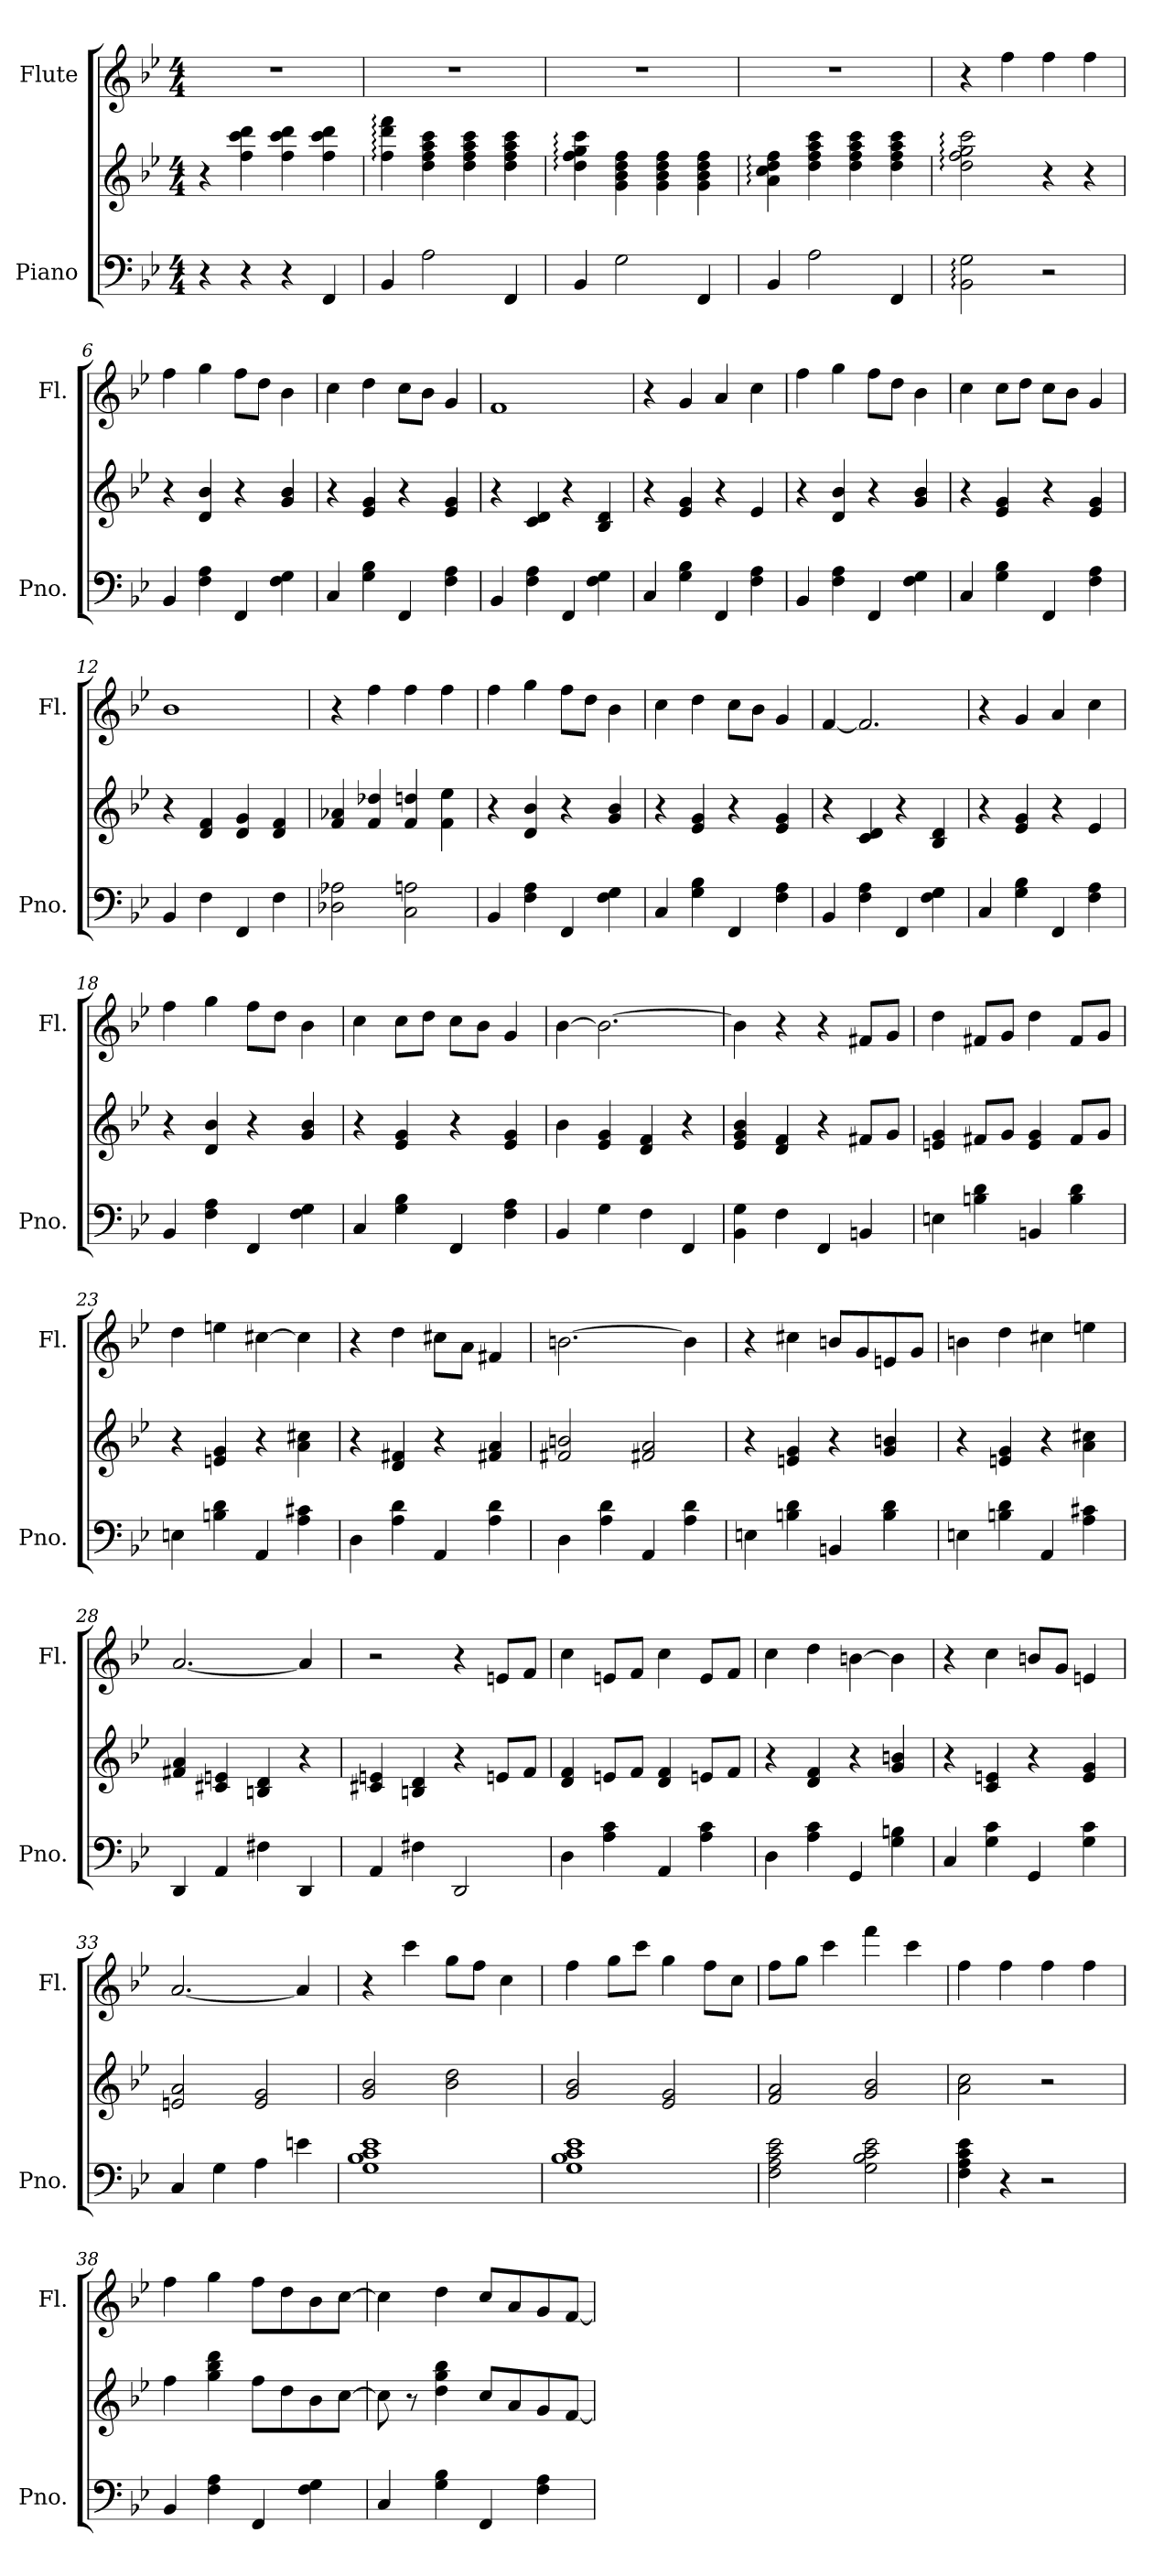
**kern	**kern	**kern
*part2	*part2	*part1
*staff3	*staff2	*staff1
*I"Piano	*	*I"Flute
*I'Pno.	*	*I'Fl.
*clefF4	*clefG2	*clefG2
*k[b-e-]	*k[b-e-]	*k[b-e-]
*M4/4	*M4/4	*M4/4
*MM176	*MM176	*MM176
=1	=1	=1
4r	4r	1r
4r	4ff\ 4ccc\ 4ddd\	.
4r	4ff\ 4ccc\ 4ddd\	.
4FF/	4ff\ 4ccc\ 4ddd\	.
=2	=2	=2
4BB-/	4ff\: 4ddd\: 4fff\:	1r
2A\	4dd\ 4ff\ 4aa\ 4ccc\	.
.	4dd\ 4ff\ 4aa\ 4ccc\	.
4FF/	4dd\ 4ff\ 4aa\ 4ccc\	.
=3	=3	=3
4BB-/	4dd\: 4ff\: 4gg\: 4ccc\:	1r
2G\	4g\ 4b-\ 4dd\ 4ff\	.
.	4g\ 4b-\ 4dd\ 4ff\	.
4FF/	4g\ 4b-\ 4dd\ 4ff\	.
=4	=4	=4
4BB-/	4a\: 4cc\: 4dd\: 4ff\:	1r
2A\	4dd\ 4ff\ 4aa\ 4ccc\	.
.	4dd\ 4ff\ 4aa\ 4ccc\	.
4FF/	4dd\ 4ff\ 4aa\ 4ccc\	.
=5	=5	=5
2BB-\: 2G\:	2dd\: 2ff\: 2gg\: 2ccc\:	4r
.	.	4ff\
2r	4r	4ff\
.	4r	4ff\
=6	=6	=6
4BB-/	4r	4ff\
4F\ 4A\	4d/ 4b-/	4gg\
4FF/	4r	8ff\L
.	.	8dd\J
4F\ 4G\	4g/ 4b-/	4b-\
!!LO:LB:g=z
=7	=7	=7
4C/	4r	4cc\
4G\ 4B-\	4e-/ 4g/	4dd\
4FF/	4r	8cc\L
.	.	8b-\J
4F\ 4A\	4e-/ 4g/	4g/
=8	=8	=8
4BB-/	4r	1f
4F\ 4A\	4c/ 4d/	.
4FF/	4r	.
4F\ 4G\	4B-/ 4d/	.
=9	=9	=9
4C/	4r	4r
4G\ 4B-\	4e-/ 4g/	4g/
4FF/	4r	4a/
4F\ 4A\	4e-/	4cc\
=10	=10	=10
4BB-/	4r	4ff\
4F\ 4A\	4d/ 4b-/	4gg\
4FF/	4r	8ff\L
.	.	8dd\J
4F\ 4G\	4g/ 4b-/	4b-\
=11	=11	=11
4C/	4r	4cc\
4G\ 4B-\	4e-/ 4g/	8cc\L
.	.	8dd\J
4FF/	4r	8cc\L
.	.	8b-\J
4F\ 4A\	4e-/ 4g/	4g/
=12	=12	=12
4BB-/	4r	1b-
4F\	4d/ 4f/	.
4FF/	4d/ 4g/	.
4F\	4d/ 4f/	.
=13	=13	=13
2D-X\ 2A-X\	4f/ 4a-X/	4r
.	4f/ 4dd-X/	4ff\
2C\ 2An\	4f/ 4ddn/	4ff\
.	4f\ 4ee-\	4ff\
!!LO:LB:g=z
=14	=14	=14
4BB-/	4r	4ff\
4F\ 4A\	4d/ 4b-/	4gg\
4FF/	4r	8ff\L
.	.	8dd\J
4F\ 4G\	4g/ 4b-/	4b-\
=15	=15	=15
4C/	4r	4cc\
4G\ 4B-\	4e-/ 4g/	4dd\
4FF/	4r	8cc\L
.	.	8b-\J
4F\ 4A\	4e-/ 4g/	4g/
=16	=16	=16
4BB-/	4r	[4f/
4F\ 4A\	4c/ 4d/	2.f/]
4FF/	4r	.
4F\ 4G\	4B-/ 4d/	.
=17	=17	=17
4C/	4r	4r
4G\ 4B-\	4e-/ 4g/	4g/
4FF/	4r	4a/
4F\ 4A\	4e-/	4cc\
=18	=18	=18
4BB-/	4r	4ff\
4F\ 4A\	4d/ 4b-/	4gg\
4FF/	4r	8ff\L
.	.	8dd\J
4F\ 4G\	4g/ 4b-/	4b-\
=19	=19	=19
4C/	4r	4cc\
4G\ 4B-\	4e-/ 4g/	8cc\L
.	.	8dd\J
4FF/	4r	8cc\L
.	.	8b-\J
4F\ 4A\	4e-/ 4g/	4g/
=20	=20	=20
4BB-/	4b-\	[4b-\
4G\	4e-/ 4g/	2.b-\_
4F\	4d/ 4f/	.
4FF/	4r	.
!!LO:LB:g=z
=21	=21	=21
4BB-\ 4G\	4e-/ 4g/ 4b-/	4b-\]
4F\	4d/ 4f/	4r
4FF/	4r	4r
4BBn/	8f#X/L	8f#X/L
.	8g/J	8g/J
=22	=22	=22
4En\	4en/ 4g/	4dd\
4Bn\ 4d\	8f#X/L	8f#X/L
.	8g/J	8g/J
4BBn/	4e/ 4g/	4dd\
4B\ 4d\	8f#/L	8f#/L
.	8g/J	8g/J
=23	=23	=23
4En\	4r	4dd\
4Bn\ 4d\	4en/ 4g/	4een\
4AA/	4r	[4cc#X\
4A\ 4c#X\	4a\ 4cc#X\	4cc#\]
=24	=24	=24
4D\	4r	4r
4A\ 4d\	4d/ 4f#X/	4dd\
4AA/	4r	8cc#X\L
.	.	8a\J
4A\ 4d\	4f#X/ 4a/	4f#X/
=25	=25	=25
4D\	2f#X/ 2bn/	[2.bn\
4A\ 4d\	.	.
4AA/	2f#X/ 2a/	.
4A\ 4d\	.	4b\]
!!LO:PB:g=z
=26	=26	=26
4En\	4r	4r
4Bn\ 4d\	4en/ 4g/	4cc#X\
4BBn/	4r	8bn/L
.	.	8g/
4B\ 4d\	4g/ 4bn/	8en/
.	.	8g/J
=27	=27	=27
4En\	4r	4bn\
4Bn\ 4d\	4en/ 4g/	4dd\
4AA/	4r	4cc#X\
4A\ 4c#X\	4a\ 4cc#X\	4een\
=28	=28	=28
4DD/	4f#X/ 4a/	[2.a/
4AA/	4c#X/ 4en/	.
4F#X\	4Bn/ 4d/	.
4DD/	4r	4a/]
=29	=29	=29
4AA/	4c#X/ 4en/	2r
4F#X\	4Bn/ 4d/	.
2DD/	4r	4r
.	8en/L	8en/L
.	8f/J	8f/J
=30	=30	=30
4D\	4d/ 4f/	4cc\
4A\ 4c\	8en/L	8en/L
.	8f/J	8f/J
4AA/	4d/ 4f/	4cc\
4A\ 4c\	8en/L	8e/L
.	8f/J	8f/J
!!LO:LB:g=z
=31	=31	=31
4D\	4r	4cc\
4A\ 4c\	4d/ 4f/	4dd\
4GG/	4r	[4bn\
4G\ 4Bn\	4g/ 4bn/	4b\]
=32	=32	=32
4C/	4r	4r
4G\ 4c\	4c/ 4en/	4cc\
4GG/	4r	8bn/L
.	.	8g/J
4G\ 4c\	4e/ 4g/	4en/
=33	=33	=33
4C/	2en/ 2a/	[2.a/
4G\	.	.
4A\	2e/ 2g/	.
4en\	.	4a/]
=34	=34	=34
1G 1B- 1c 1e-	2g/ 2b-/	4r
.	.	4ccc\
.	2b-\ 2dd\	8gg\L
.	.	8ff\J
.	.	4cc\
=35	=35	=35
1G 1B- 1c 1e-	2g/ 2b-/	4ff\
.	.	8gg\L
.	.	8ccc\J
.	2e-/ 2g/	4gg\
.	.	8ff\L
.	.	8cc\J
=36	=36	=36
2F\ 2A\ 2c\ 2e-\	2f/ 2a/	8ff\L
.	.	8gg\J
.	.	4ccc\
2G\ 2B-\ 2c\ 2e-\	2g/ 2b-/	4fff\
.	.	4ccc\
!!LO:LB:g=z
=37	=37	=37
4F\ 4A\ 4c\ 4e-\	2a\ 2cc\	4ff\
4r	.	4ff\
2r	2r	4ff\
.	.	4ff\
=38	=38	=38
4BB-/	4ff\	4ff\
4F\ 4A\	4gg\ 4bb-\ 4ddd\	4gg\
4FF/	8ff\L	8ff\L
.	8dd\	8dd\
4F\ 4G\	8b-\	8b-\
.	[8cc\J	[8cc\J
=39	=39	=39
4C/	8cc\]	4cc\]
.	8r	.
4G\ 4B-\	4dd\ 4gg\ 4bb-\	4dd\
4FF/	8cc/L	8cc/L
.	8a/	8a/
4F\ 4A\	8g/	8g/
.	[8f/J	[8f/J
=	=	=
*-	*-	*-
